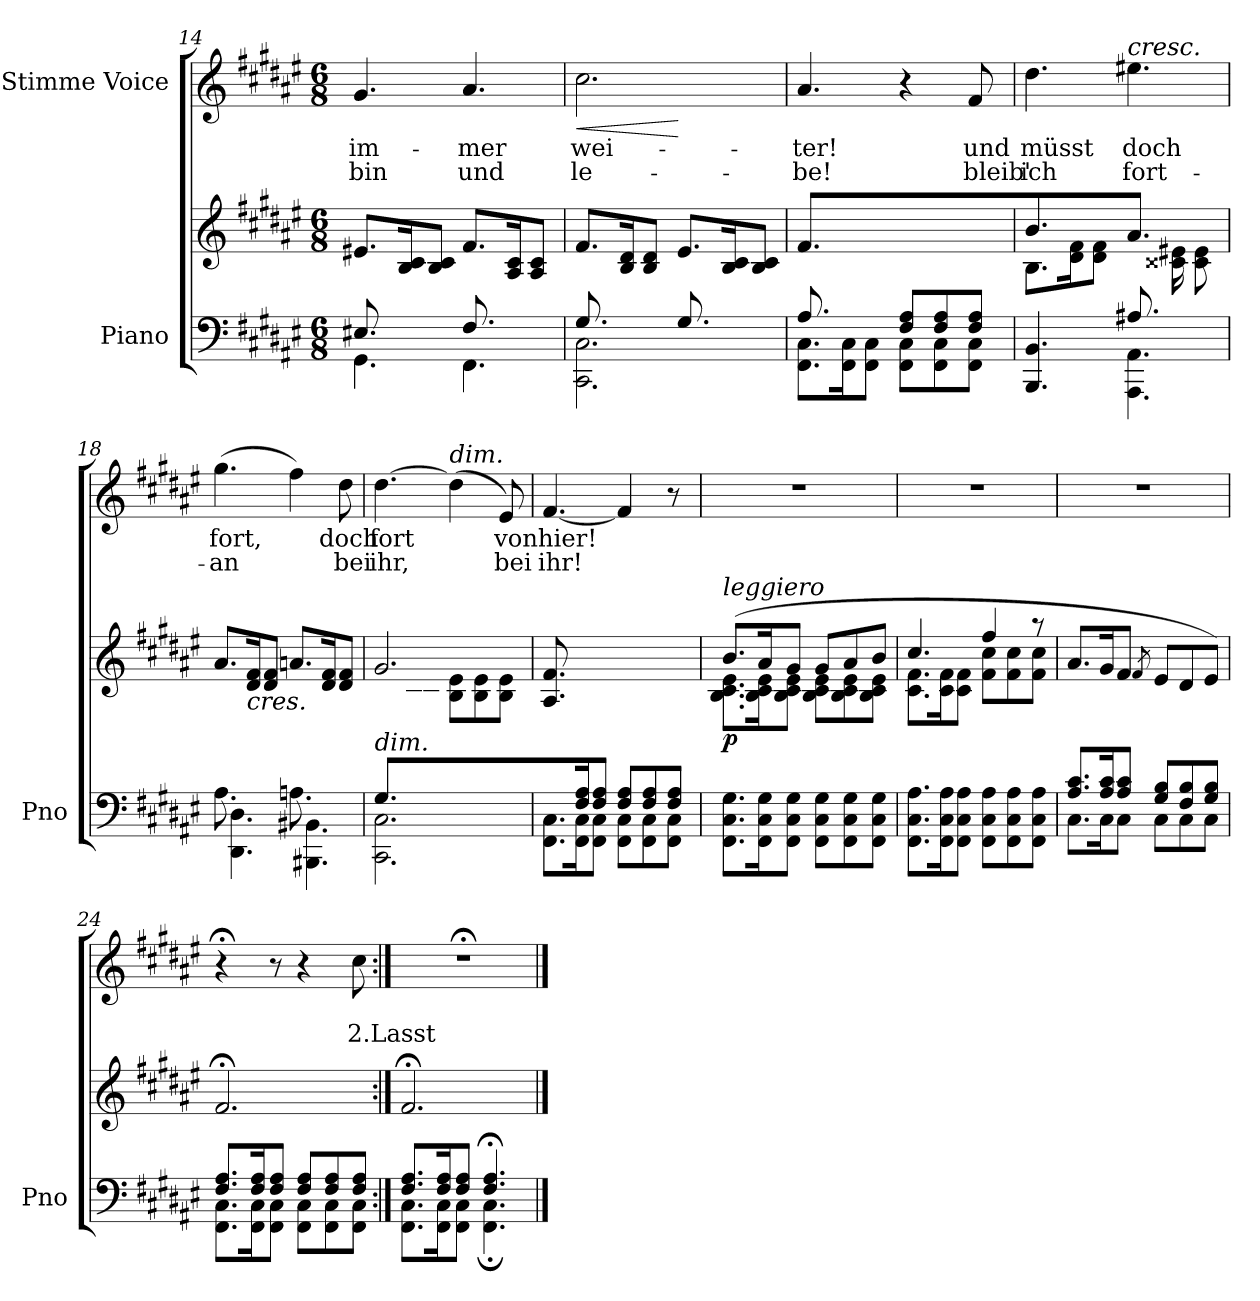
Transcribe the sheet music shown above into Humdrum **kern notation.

**kern	**kern	**dynam	**kern	**text	**text	**dynam
*part2	*part2	*part2	*part1	*part1	*part1	*part1
*staff3	*staff2	*staff2/3	*staff1	*staff1	*staff1	*staff1
*I"Piano	*	*	*I"Stimme Voice	*	*	*
*I'Pno	*	*	*	*	*	*
*clefF4	*clefG2	*	*clefG2	*	*	*
*k[f#c#g#d#a#e#]	*k[f#c#g#d#a#e#]	*	*k[f#c#g#d#a#e#]	*	*	*
*M6/8	*M6/8	*	*M6/8	*	*	*
=14	=14	=14	=14	=14	=14	=14
*^	*	*	*	*	*	*
8.E#X/	4.GG#\	8.e#X/L	.	4.g#/	im-	bin	.
16ryy	.	16B/ 16c#/K	.	.	.	.	.
8ryy	.	8B/ 8c#/J	.	.	.	.	.
8.F#/	4.FF#\	8.f#/L	.	4.a#/	-mer	und	.
16ryy	.	16A#/ 16c#/K	.	.	.	.	.
8ryy	.	8A#/ 8c#/J	.	.	.	.	.
=15	=15	=15	=15	=15	=15	=15	=15
!	!	!	!	!	!	!	!LO:HP:b
*	*	*	*	*^	*	*	*
8.G#/	2.CC#\ 2.C#\	8.f#/L	.	2.cc#\	4ryy	wei-	le-	<
16ryy	.	16B/ 16d#/K	.	.	.	.	.	.
8ryy	.	8B/ 8d#/J	.	.	8ryy	.	.	.
8.G#/	.	8.e#/L	.	.	4ryy	.	.	[
16ryy	.	16B/ 16c#/K	.	.	.	.	.	.
8ryy	.	8B/ 8c#/J	.	.	8ryy	.	.	.
*	*	*	*	*v	*v	*	*	*
=16	=16	=16	=16	=16	=16	=16	=16
*	*^	*	*	*	*	*	*
8.ryy	8.A#/	8.FF#\ 8.C#\L	8.f#/L	.	4.a#/	-ter!	-be!	.
16F#/ 16A#/K	16ryy	16FF#\ 16C#\K	2ryy	.	.	.	.	.
8F#/ 8A#/J	8ryy	8FF#\ 8C#\J	.	.	.	.	.	.
8F#/ 8A#/L	4.ryy	8FF#\ 8C#\L	.	.	4r	.	.	.
8F#/ 8A#/	.	8FF#\ 8C#\	.	.	.	.	.	.
8F#/ 8A#/J	.	8FF#\ 8C#\J	.	.	8f#/	und	bleib'	.
.	.	.	16ryy	.	.	.	.	.
*	*v	*v	*	*	*	*	*	*
=17	=17	=17	=17	=17	=17	=17	=17
*	*	*^	*	*	*	*	*
4.ryy	4.BBB/ 4.BB/	4.b/	8.B\L	.	4.dd#\	müsst	ich	.
.	.	.	16d#\ 16f#\K	.	.	.	.	.
.	.	.	8d#\ 8f#\J	.	.	.	.	.
!	!	!	!	!	!LO:TX:a:i:t=cresc.	!	!	!
8.A#X/L	4.AAA#\ 4.AA#\	4.a#/	8.ryy	.	4.ee#X\	doch	fort-	.
8.ryy	.	.	16c##X\ 16e#X\K	.	.	.	.	.
.	.	.	8c##\ 8e#\J	.	.	.	.	.
*	*	*v	*v	*	*	*	*	*
=18	=18	=18	=18	=18	=18	=18	=18
8.A#\	4.DD#\ 4.D#\	8.a#/L	.	(4.gg#\	fort,	-an	.
!	!	!LO:TX:b:i:t=cres.	!	!	!	!	!
8.ryy	.	16d#/ 16f#/K	.	.	.	.	.
.	.	8d#/ 8f#/J	.	.	.	.	.
8.An\	4.BBB#X\ 4.BB#X\	8.an/L	.	4ff#\)	.	.	.
8.ryy	.	16d#/ 16f#/K	.	.	.	.	.
.	.	8d#/ 8f#/J	.	8dd#\	doch	bei	.
=19	=19	=19	=19	=19	=19	=19	=19
*	*	*^	*	*	*	*	*
!	!	!LO:TX:b:i:t=dim.	!	!	!	!	!	!
8.G#/L	2.CC#\ 2.C#\	2.g#/	8.ryy	.	[4.dd#\	fort	ihr,	.
2ryy	.	.	16B\ 16e#X\K	.	.	.	.	.
.	.	.	8B\ 8e#\J	.	.	.	.	.
!	!	!	!	!	!LO:TX:a:i:t=dim.	!	!	!
.	.	.	8B\ 8e#\L	.	(4dd#\]	.	.	.
.	.	.	8B\ 8e#\	.	.	.	.	.
.	.	.	8B\ 8e#\J	.	8e#/)	von	bei	.
16ryy	.	.	.	.	.	.	.	.
*	*	*v	*v	*	*	*	*	*
=20	=20	=20	=20	=20	=20	=20	=20
8.ryy	8.FF#\ 8.C#\L	8.A#/ 8.f#/L	.	[4.f#/	hier!	ihr!	.
16F#/ 16A#/K	16FF#\ 16C#\K	2ryy	.	.	.	.	.
8F#/ 8A#/J	8FF#\ 8C#\J	.	.	.	.	.	.
8F#/ 8A#/L	8FF#\ 8C#\L	.	.	4f#/]	.	.	.
8F#/ 8A#/	8FF#\ 8C#\	.	.	.	.	.	.
8F#/ 8A#/J	8FF#\ 8C#\J	.	.	8r	.	.	.
.	.	16ryy	.	.	.	.	.
*v	*v	*	*	*	*	*	*
=21	=21	=21	=21	=21	=21	=21
*	*^	*	*	*	*	*
!	!LO:TX:i:t=leggiero	!	!	!	!	!	!
!	!	!	!LO:DY:b	!	!	!	!
8.FF#\ 8.C#\ 8.G#\L	(8.b/L	8.B\ 8.c#\ 8.e#\L	p	2.r	.	.	.
16FF#\ 16C#\ 16G#\K	16a#/K	16B\ 16c#\ 16e#\K	.	.	.	.	.
8FF#\ 8C#\ 8G#\J	8g#/J	8B\ 8c#\ 8e#\J	.	.	.	.	.
8FF#\ 8C#\ 8G#\L	8g#/L	8B\ 8c#\ 8e#\L	.	.	.	.	.
8FF#\ 8C#\ 8G#\	8a#/	8B\ 8c#\ 8e#\	.	.	.	.	.
8FF#\ 8C#\ 8G#\J	8b/J	8B\ 8c#\ 8e#\J	.	.	.	.	.
=22	=22	=22	=22	=22	=22	=22	=22
8.FF#\ 8.C#\ 8.A#\L	4.cc#/	8.c#\ 8.f#\L	.	2.r	.	.	.
16FF#\ 16C#\ 16A#\K	.	16c#\ 16f#\K	.	.	.	.	.
8FF#\ 8C#\ 8A#\J	.	8c#\ 8f#\J	.	.	.	.	.
8FF#\ 8C#\ 8A#\L	4ff#/	8f#\ 8cc#\L	.	.	.	.	.
8FF#\ 8C#\ 8A#\	.	8f#\ 8cc#\	.	.	.	.	.
8FF#\ 8C#\ 8A#\J	8r	8f#\ 8cc#\J	.	.	.	.	.
*	*v	*v	*	*	*	*	*
=23	=23	=23	=23	=23	=23	=23
*^	*	*	*	*	*	*
8.A#/ 8.c#/L	8.C#\L	8.a#/L	.	2.r	.	.	.
16A#/ 16c#/K	16C#\K	16g#/K	.	.	.	.	.
8A#/ 8c#/J	8C#\J	8f#/J	.	.	.	.	.
.	.	8qf#/	.	.	.	.	.
8G#/ 8B/L	8C#\L	8e#/L	.	.	.	.	.
8F#/ 8B/	8C#\	8d#/	.	.	.	.	.
8G#/ 8B/J	8C#\J	8e#/J)	.	.	.	.	.
=24	=24	=24	=24	=24	=24	=24	=24
8.F#/ 8.A#/L	8.FF#\ 8.C#\L	2.f#;</	.	4r;<	.	.	.
16F#/ 16A#/K	16FF#\ 16C#\K	.	.	.	.	.	.
8F#/ 8A#/J	8FF#\ 8C#\J	.	.	8r	.	.	.
8F#/ 8A#/L	8FF#\ 8C#\L	.	.	4r	.	.	.
8F#/ 8A#/	8FF#\ 8C#\	.	.	.	.	.	.
8F#/ 8A#/J	8FF#\ 8C#\J	.	.	8cc#\	.	2.Lasst	.
=25:|!	=25:|!	=25:|!	=25:|!	=25:|!	=25:|!	=25:|!	=25:|!
8.F#/ 8.A#/L	8.FF#\ 8.C#\L	2.f#;</	.	2.r;<	.	.	.
16F#/ 16A#/K	16FF#\ 16C#\K	.	.	.	.	.	.
8F#/ 8A#/J	8FF#\ 8C#\J	.	.	.	.	.	.
4.F#/;< 4.A#/;<	4.FF#\; 4.C#\;	.	.	.	.	.	.
*v	*v	*	*	*	*	*	*
==	==	==	==	==	==	==
*-	*-	*-	*-	*-	*-	*-
